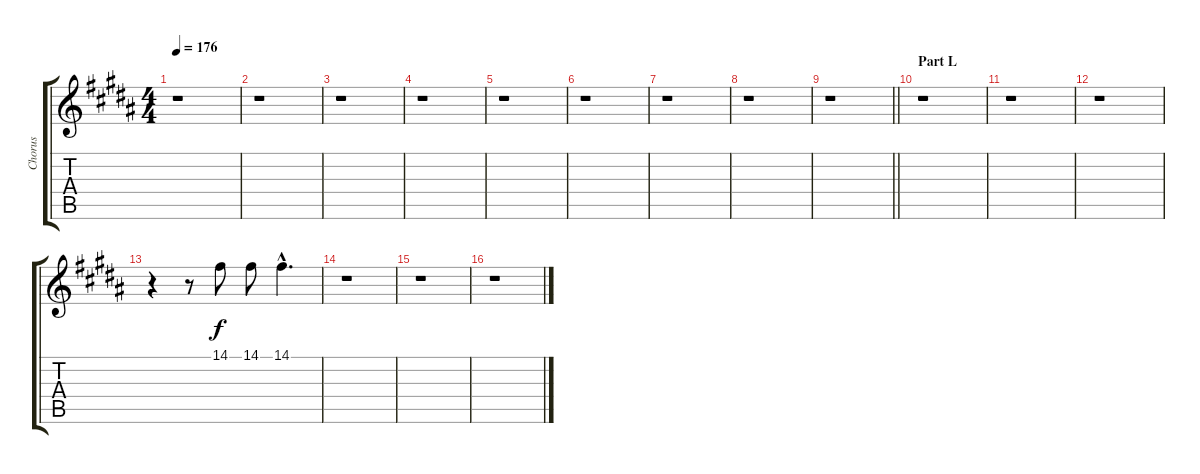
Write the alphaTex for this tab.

\track ("Chorus" "Chorus") {instrument trumpet}
\staff {score tabs}
\tuning (E4 B3 G3 D3 A2 E2) {hide}
\ts (4 4)
\tempo 176
\clef g2
\ks b
r.1{dy f} |
r.1 |
r.1 |
r.1 |
r.1 |
r.1 |
r.1 |
r.1 |
\barLineRight lightlight
r.1 |
\section ("" "Part L")
r.1 |
r.1 |
r.1 |
r.4 r.8 14.1.8 14.1.8 14.1{hac}.4{d} |
r.1 |
r.1 |
r.1
